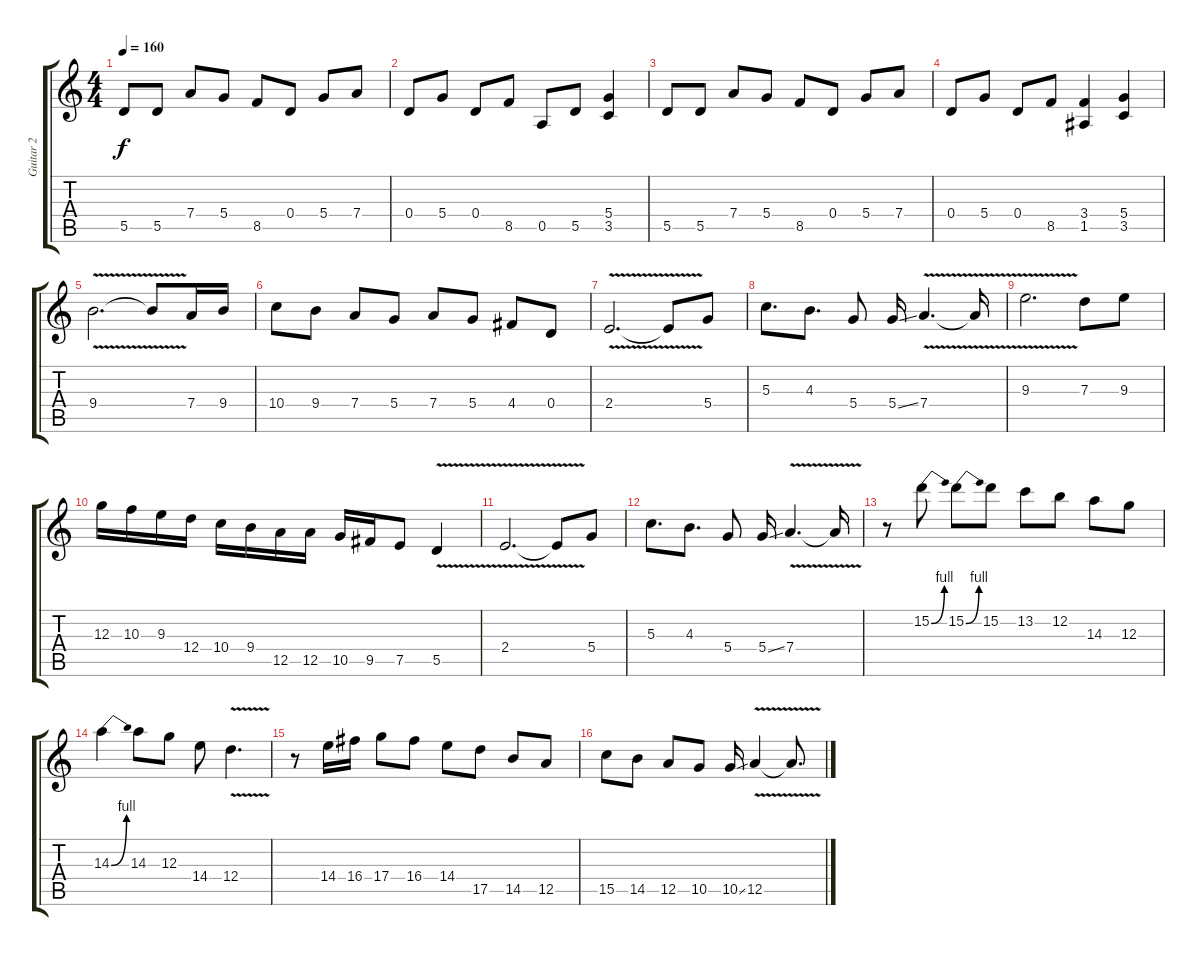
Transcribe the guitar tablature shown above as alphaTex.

\track ("Guitar 2" "Guitar 2") {instrument distortionguitar}
\staff {score tabs}
\tuning (E4 B3 G3 D3 A2 E2) {hide}
\ts (4 4)
\tempo 160
\clef g2
\ks c
5.5.8{dy f} 5.5.8 7.4.8 5.4.8 8.5.8 0.4.8 5.4.8 7.4.8 |
0.4.8 5.4.8 0.4.8 8.5.8 0.5.8 5.5.8 (5.4 3.5).4 |
5.5.8 5.5.8 7.4.8 5.4.8 8.5.8 0.4.8 5.4.8 7.4.8 |
0.4.8 5.4.8 0.4.8 8.5.8 (3.4 1.5).4 (5.4 3.5).4 |
9.4{v}.2{d volume 13} 9.4{t}.8 7.4.16 9.4.16 |
10.4.8 9.4.8 7.4.8 5.4.8 7.4.8 5.4.8 4.4.8 0.4.8 |
2.4{v}.2{d} 2.4{t}.8 5.4.8 |
5.3.8{d} 4.3.8{d} 5.4.8 5.4{ss}.16 7.4{v}.4{d} 7.4{t}.16 |
9.3{v}.2{d} 7.3.8 9.3.8 |
12.3.16 10.3.16 9.3.16 12.4.16 10.4.16 9.4.16 12.5.16 12.5.16 10.5.16 9.5.16 7.5.8 5.5{v}.4 |
2.4{v}.2{d} 2.4{t}.8 5.4.8 |
5.3.8{d} 4.3.8{d} 5.4.8 5.4{ss}.16 7.4{v}.4{d} 7.4{t}.16 |
r.8 15.2{be (bend 0 0 60 4)}.8 15.2{be (bend 0 0 60 4)}.8 15.2.8 13.2.8 12.2.8 14.3.8 12.3.8 |
14.3{be (bend 0 0 60 4)}.4 14.3.8 12.3.8 14.4.8 12.4{v}.4{d} |
r.8 14.4.16 16.4.16 17.4.8 16.4.8 14.4.8 17.5.8 14.5.8 12.5.8 |
15.5.8 14.5.8 12.5.8 10.5.8 10.5{ss}.16 12.5{v}.4 12.5{t}.8{d}
